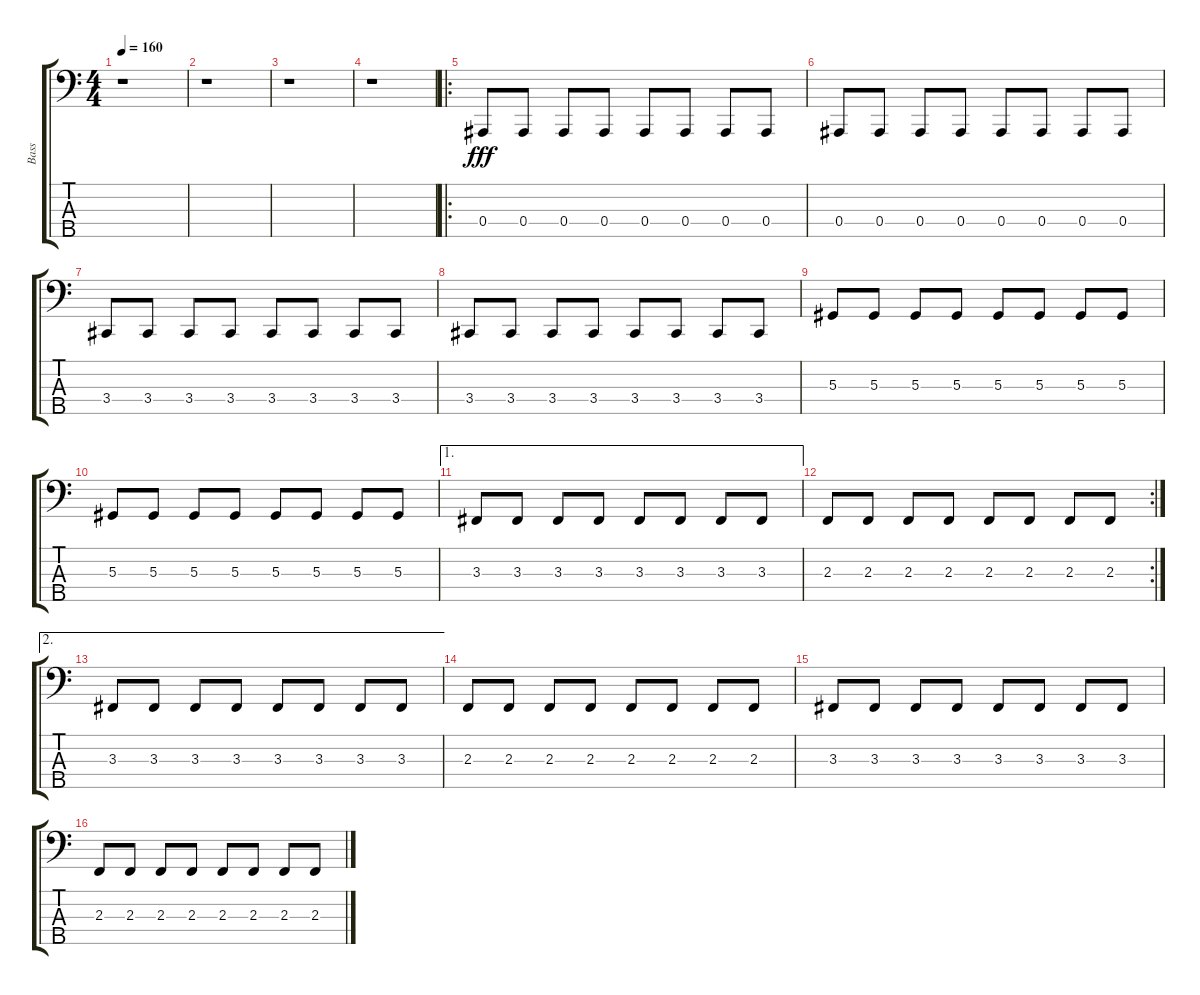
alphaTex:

\track ("Bass" "Bass") {instrument electricbassfinger}
\staff {score tabs}
\tuning (Db2 Ab1 Eb1 Bb0 F0) {hide}
\ts (4 4)
\tempo 160
\clef f4
\ks c
r.1{dy fff instrument electricbassfinger} |
r.1 |
r.1 |
r.1 |
\ro
0.4.8 0.4.8 0.4.8 0.4.8 0.4.8 0.4.8 0.4.8 0.4.8 |
0.4.8 0.4.8 0.4.8 0.4.8 0.4.8 0.4.8 0.4.8 0.4.8 |
3.4.8 3.4.8 3.4.8 3.4.8 3.4.8 3.4.8 3.4.8 3.4.8 |
3.4.8 3.4.8 3.4.8 3.4.8 3.4.8 3.4.8 3.4.8 3.4.8 |
5.3.8 5.3.8 5.3.8 5.3.8 5.3.8 5.3.8 5.3.8 5.3.8 |
5.3.8 5.3.8 5.3.8 5.3.8 5.3.8 5.3.8 5.3.8 5.3.8 |
\ae 1
3.3.8 3.3.8 3.3.8 3.3.8 3.3.8 3.3.8 3.3.8 3.3.8 |
\rc 2
2.3.8 2.3.8 2.3.8 2.3.8 2.3.8 2.3.8 2.3.8 2.3.8 |
\ae 2
3.3.8 3.3.8 3.3.8 3.3.8 3.3.8 3.3.8 3.3.8 3.3.8 |
2.3.8 2.3.8 2.3.8 2.3.8 2.3.8 2.3.8 2.3.8 2.3.8 |
3.3.8 3.3.8 3.3.8 3.3.8 3.3.8 3.3.8 3.3.8 3.3.8 |
2.3.8 2.3.8 2.3.8 2.3.8 2.3.8 2.3.8 2.3.8 2.3.8
